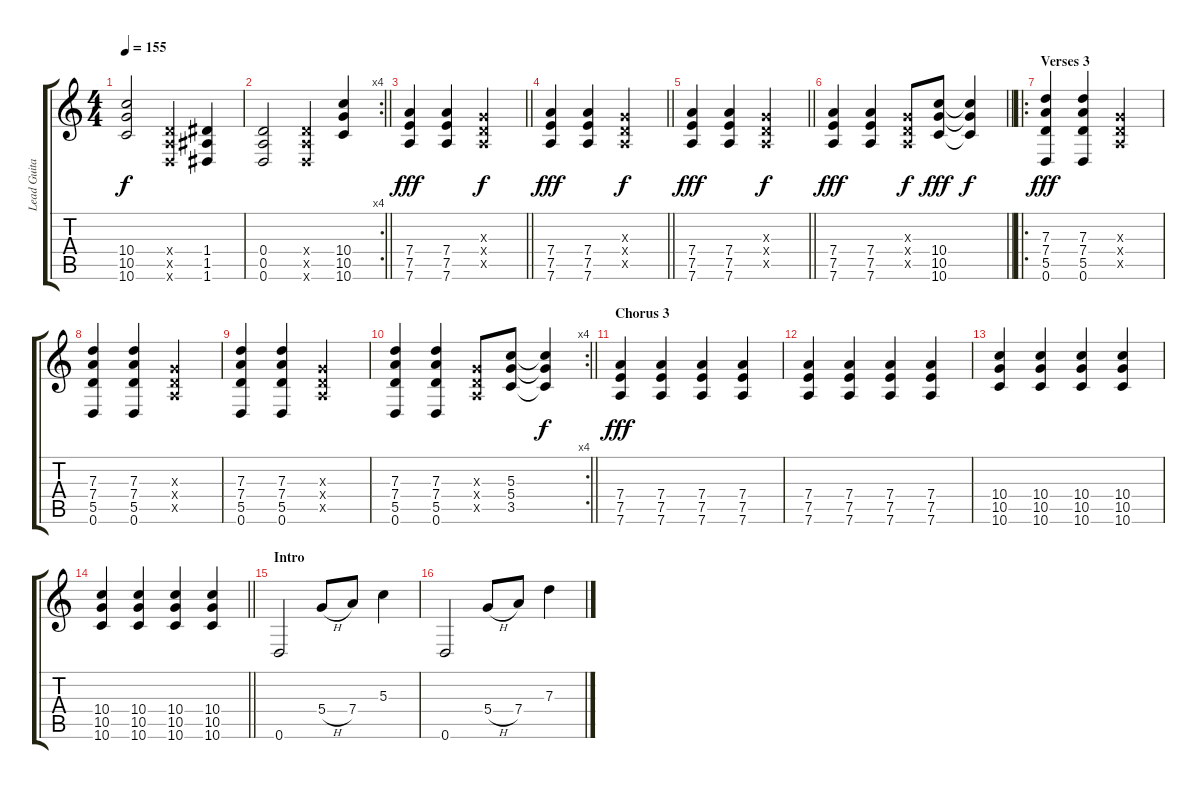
\track ("Lead Guitar" "Lead Guita") {instrument overdrivenguitar}
\staff {score tabs}
\tuning (E4 B3 G3 D3 A2 D2) {hide}
\ts (4 4)
\tempo 155
\clef g2
\ks c
(10.4 10.5 10.6).2{dy f} (0.4{x} 0.5{x} 0.6{x}).4 (1.4 1.5 1.6).4 |
\rc 4
\barLineRight lightlight
(0.4 0.5 0.6).2 (0.4{x} 0.5{x} 0.6{x}).4 (10.4 10.5 10.6).4 |
\section ("" "")
\barLineRight lightlight
(7.4 7.5 7.6).4{dy fff} (7.4 7.5 7.6).4 (0.3{x} 0.4{x} 0.5{x}).2{dy f} |
\barLineRight lightlight
(7.4 7.5 7.6).4{dy fff} (7.4 7.5 7.6).4 (0.3{x} 0.4{x} 0.5{x}).2{dy f} |
\barLineRight lightlight
(7.4 7.5 7.6).4{dy fff} (7.4 7.5 7.6).4 (0.3{x} 0.4{x} 0.5{x}).2{dy f} |
\barLineRight lightlight
(7.4 7.5 7.6).4{dy fff} (7.4 7.5 7.6).4 (0.3{x} 0.4{x} 0.5{x}).8{dy f} (10.4 10.5 10.6).8{dy fff} (10.4{t} 10.5{t} 10.6{t}).4{dy f} |
\ro
\section ("" "Verses 3")
(7.3 7.4 5.5 0.6).4{dy fff} (7.3 7.4 5.5 0.6).4 (0.3{x} 0.4{x} 0.5{x}).2 |
(7.3 7.4 5.5 0.6).4 (7.3 7.4 5.5 0.6).4 (0.3{x} 0.4{x} 0.5{x}).2 |
(7.3 7.4 5.5 0.6).4 (7.3 7.4 5.5 0.6).4 (0.3{x} 0.4{x} 0.5{x}).2 |
\rc 4
\barLineRight lightlight
(7.3 7.4 5.5 0.6).4 (7.3 7.4 5.5 0.6).4 (0.3{x} 0.4{x} 0.5{x}).8 (5.3 5.4 3.5).8 (5.3{t} 5.4{t} 3.5{t}).4{dy f} |
\section ("" "Chorus 3")
(7.4 7.5 7.6).4{dy fff} (7.4 7.5 7.6).4 (7.4 7.5 7.6).4 (7.4 7.5 7.6).4 |
(7.4 7.5 7.6).4 (7.4 7.5 7.6).4 (7.4 7.5 7.6).4 (7.4 7.5 7.6).4 |
(10.4 10.5 10.6).4 (10.4 10.5 10.6).4 (10.4 10.5 10.6).4 (10.4 10.5 10.6).4 |
\barLineRight lightlight
(10.4 10.5 10.6).4 (10.4 10.5 10.6).4 (10.4 10.5 10.6).4 (10.4 10.5 10.6).4 |
\section ("" "Intro")
0.6.2 5.4{h}.8 7.4.8 5.3.4 |
0.6.2 5.4{h}.8 7.4.8 7.3.4
